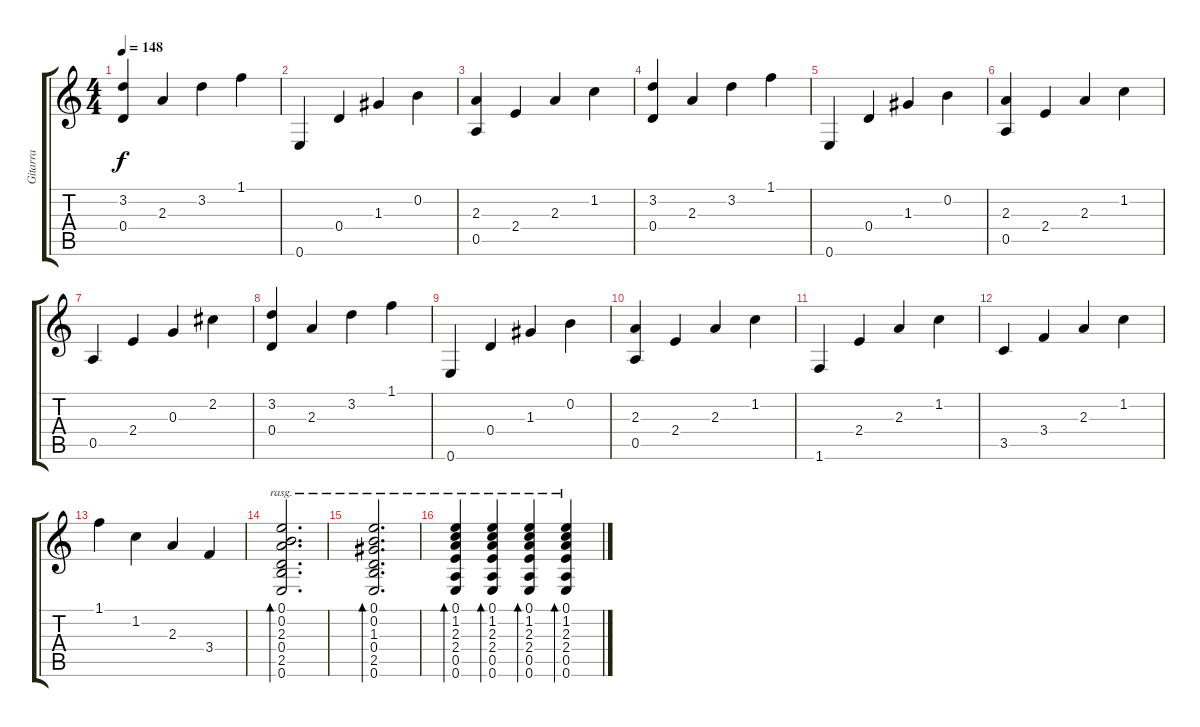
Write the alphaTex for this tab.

\track ("Gitarra" "Gitarra") {instrument electricguitarclean}
\staff {score tabs}
\tuning (E4 B3 G3 D3 A2 E2) {hide}
\ts (4 4)
\tempo 148
\clef g2
\ks c
(3.2 0.4).4{dy f} 2.3.4 3.2.4 1.1.4 |
0.6.4 0.4.4 1.3.4 0.2.4 |
(2.3 0.5).4 2.4.4 2.3.4 1.2.4 |
(3.2 0.4).4 2.3.4 3.2.4 1.1.4 |
0.6.4 0.4.4 1.3.4 0.2.4 |
(2.3 0.5).4 2.4.4 2.3.4 1.2.4 |
0.5.4 2.4.4 0.3.4 2.2.4 |
(3.2 0.4).4 2.3.4 3.2.4 1.1.4 |
0.6.4 0.4.4 1.3.4 0.2.4 |
(2.3 0.5).4 2.4.4 2.3.4 1.2.4 |
1.6.4 2.4.4 2.3.4 1.2.4 |
3.5.4 3.4.4 2.3.4 1.2.4 |
1.1.4 1.2.4 2.3.4 3.4.4 |
(0.1 0.2 2.3 0.4 2.5 0.6).2{d bd 480 rasg ii} |
(0.1 0.2 1.3 0.4 2.5 0.6).2{d bd 480 rasg ii} |
(0.1 1.2 2.3 2.4 0.5 0.6).4{bd 60 rasg ii} (0.1 1.2 2.3 2.4 0.5 0.6).4{bd 60 rasg ii} (0.1 1.2 2.3 2.4 0.5 0.6).4{bd 60 rasg ii} (0.1 1.2 2.3 2.4 0.5 0.6).4{bd 60 rasg ii}
